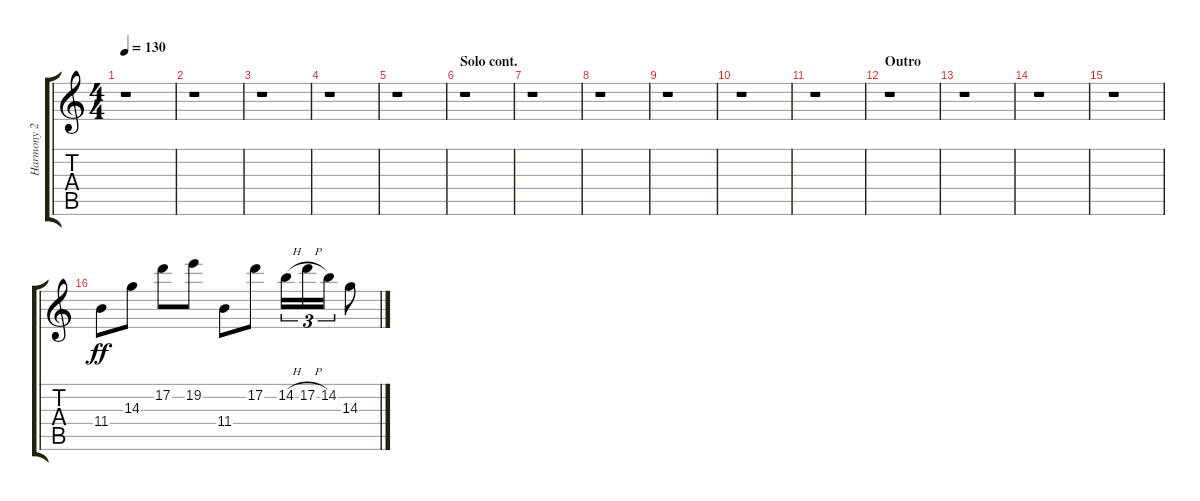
\track ("Harmony 2" "Harmony 2") {instrument overdrivenguitar}
\staff {score tabs}
\tuning (D4 A3 F3 C3 G2 C2) {hide}
\ts (4 4)
\tempo 130
\clef g2
\ks aminor
r.1{dy ff} |
r.1 |
r.1 |
r.1 |
r.1 |
\section ("" "Solo cont.")
r.1 |
r.1 |
r.1 |
r.1 |
r.1 |
r.1 |
\section ("" "Outro")
r.1 |
r.1 |
r.1 |
r.1 |
11.4.8 14.3.8 17.2.8 19.2.8 11.4.8 17.2.8 14.2{h}.16{tu (3 2)} 17.2{h}.16{tu (3 2)} 14.2.16{tu (3 2)} 14.3.8
